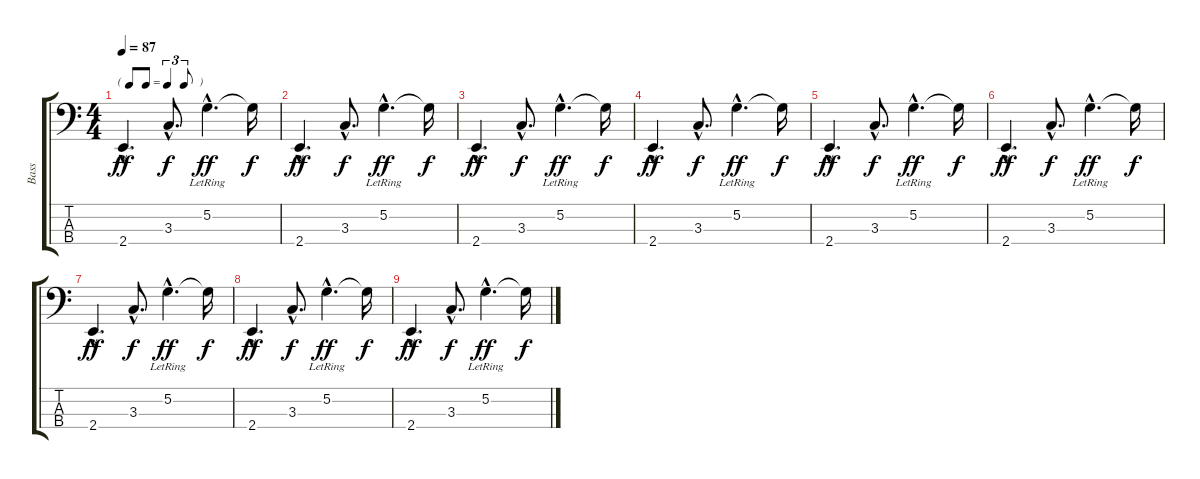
\track ("Bass" "Bass") {instrument electricbassfinger}
\staff {score tabs}
\tuning (G2 D2 A1 D1) {hide}
\ts (4 4)
\tf triplet8th
\tempo 87
\clef f4
\ks c
2.4{hac}.4{d dy ff} 3.3{hac}.8{d dy f} 5.2{hac lr}.4{d dy ff} 5.2{t}.16{dy f} |
2.4{hac}.4{d dy ff volume 14} 3.3{hac}.8{d dy f} 5.2{hac lr}.4{d dy ff} 5.2{t}.16{dy f} |
2.4{hac}.4{d dy ff volume 13} 3.3{hac}.8{d dy f} 5.2{hac lr}.4{d dy ff} 5.2{t}.16{dy f} |
2.4{hac}.4{d dy ff volume 12} 3.3{hac}.8{d dy f} 5.2{hac lr}.4{d dy ff} 5.2{t}.16{dy f} |
2.4{hac}.4{d dy ff volume 10} 3.3{hac}.8{d dy f} 5.2{hac lr}.4{d dy ff} 5.2{t}.16{dy f} |
2.4{hac}.4{d dy ff volume 9} 3.3{hac}.8{d dy f} 5.2{hac lr}.4{d dy ff} 5.2{t}.16{dy f} |
2.4{hac}.4{d dy ff} 3.3{hac}.8{d dy f volume 6} 5.2{hac lr}.4{d dy ff} 5.2{t}.16{dy f} |
2.4{hac}.4{d dy ff} 3.3{hac}.8{d dy f volume 5} 5.2{hac lr}.4{d dy ff} 5.2{t}.16{dy f} |
2.4{hac}.4{d dy ff} 3.3{hac}.8{d dy f volume 3} 5.2{hac lr}.4{d dy ff} 5.2{t}.16{dy f}
